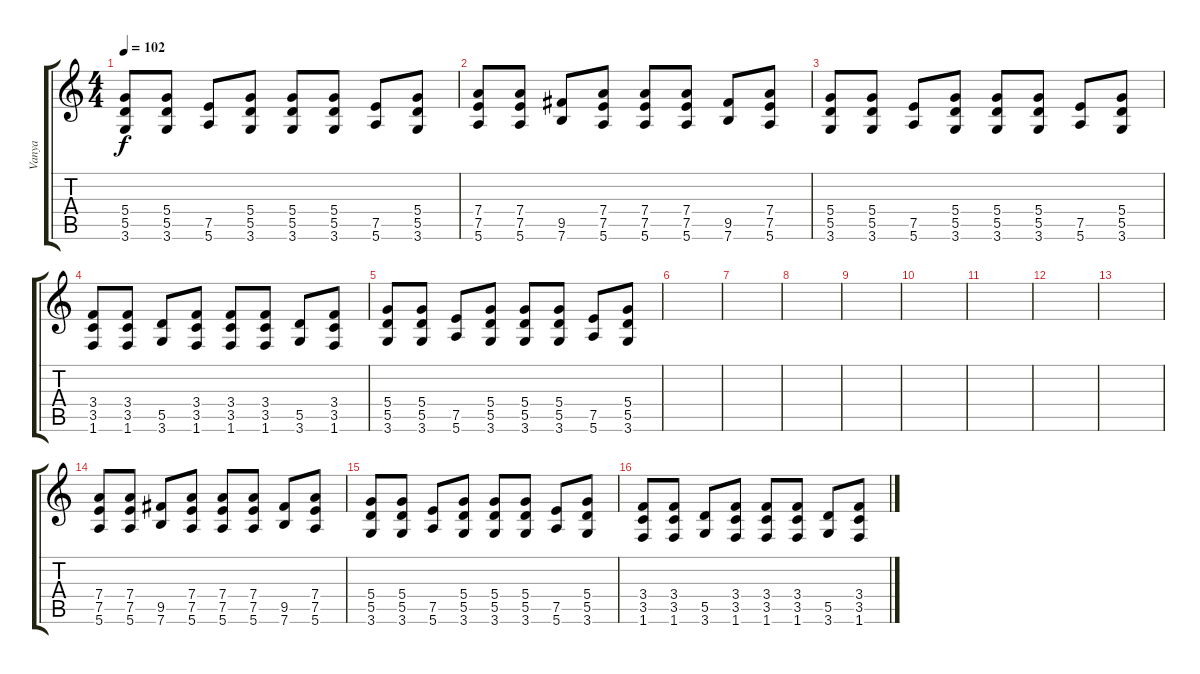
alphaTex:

\track ("Vanya" "Vanya") {instrument distortionguitar}
\staff {score tabs}
\tuning (E4 B3 G3 D3 A2 E2) {hide}
\ts (4 4)
\tempo 102
\clef g2
\ks c
(5.4 5.5 3.6).8{dy f} (5.4 5.5 3.6).8 (7.5 5.6).8 (5.4 5.5 3.6).8 (5.4 5.5 3.6).8 (5.4 5.5 3.6).8 (7.5 5.6).8 (5.4 5.5 3.6).8 |
(7.4 7.5 5.6).8 (7.4 7.5 5.6).8 (9.5 7.6).8 (7.4 7.5 5.6).8 (7.4 7.5 5.6).8 (7.4 7.5 5.6).8 (9.5 7.6).8 (7.4 7.5 5.6).8 |
(5.4 5.5 3.6).8 (5.4 5.5 3.6).8 (7.5 5.6).8 (5.4 5.5 3.6).8 (5.4 5.5 3.6).8 (5.4 5.5 3.6).8 (7.5 5.6).8 (5.4 5.5 3.6).8 |
(3.4 3.5 1.6).8 (3.4 3.5 1.6).8 (5.5 3.6).8 (3.4 3.5 1.6).8 (3.4 3.5 1.6).8 (3.4 3.5 1.6).8 (5.5 3.6).8 (3.4 3.5 1.6).8 |
(5.4 5.5 3.6).8 (5.4 5.5 3.6).8 (7.5 5.6).8 (5.4 5.5 3.6).8 (5.4 5.5 3.6).8 (5.4 5.5 3.6).8 (7.5 5.6).8 (5.4 5.5 3.6).8 |
|
|
|
|
|
|
|
|
(7.4 7.5 5.6).8 (7.4 7.5 5.6).8 (9.5 7.6).8 (7.4 7.5 5.6).8 (7.4 7.5 5.6).8 (7.4 7.5 5.6).8 (9.5 7.6).8 (7.4 7.5 5.6).8 |
(5.4 5.5 3.6).8 (5.4 5.5 3.6).8 (7.5 5.6).8 (5.4 5.5 3.6).8 (5.4 5.5 3.6).8 (5.4 5.5 3.6).8 (7.5 5.6).8 (5.4 5.5 3.6).8 |
(3.4 3.5 1.6).8 (3.4 3.5 1.6).8 (5.5 3.6).8 (3.4 3.5 1.6).8 (3.4 3.5 1.6).8 (3.4 3.5 1.6).8 (5.5 3.6).8 (3.4 3.5 1.6).8
